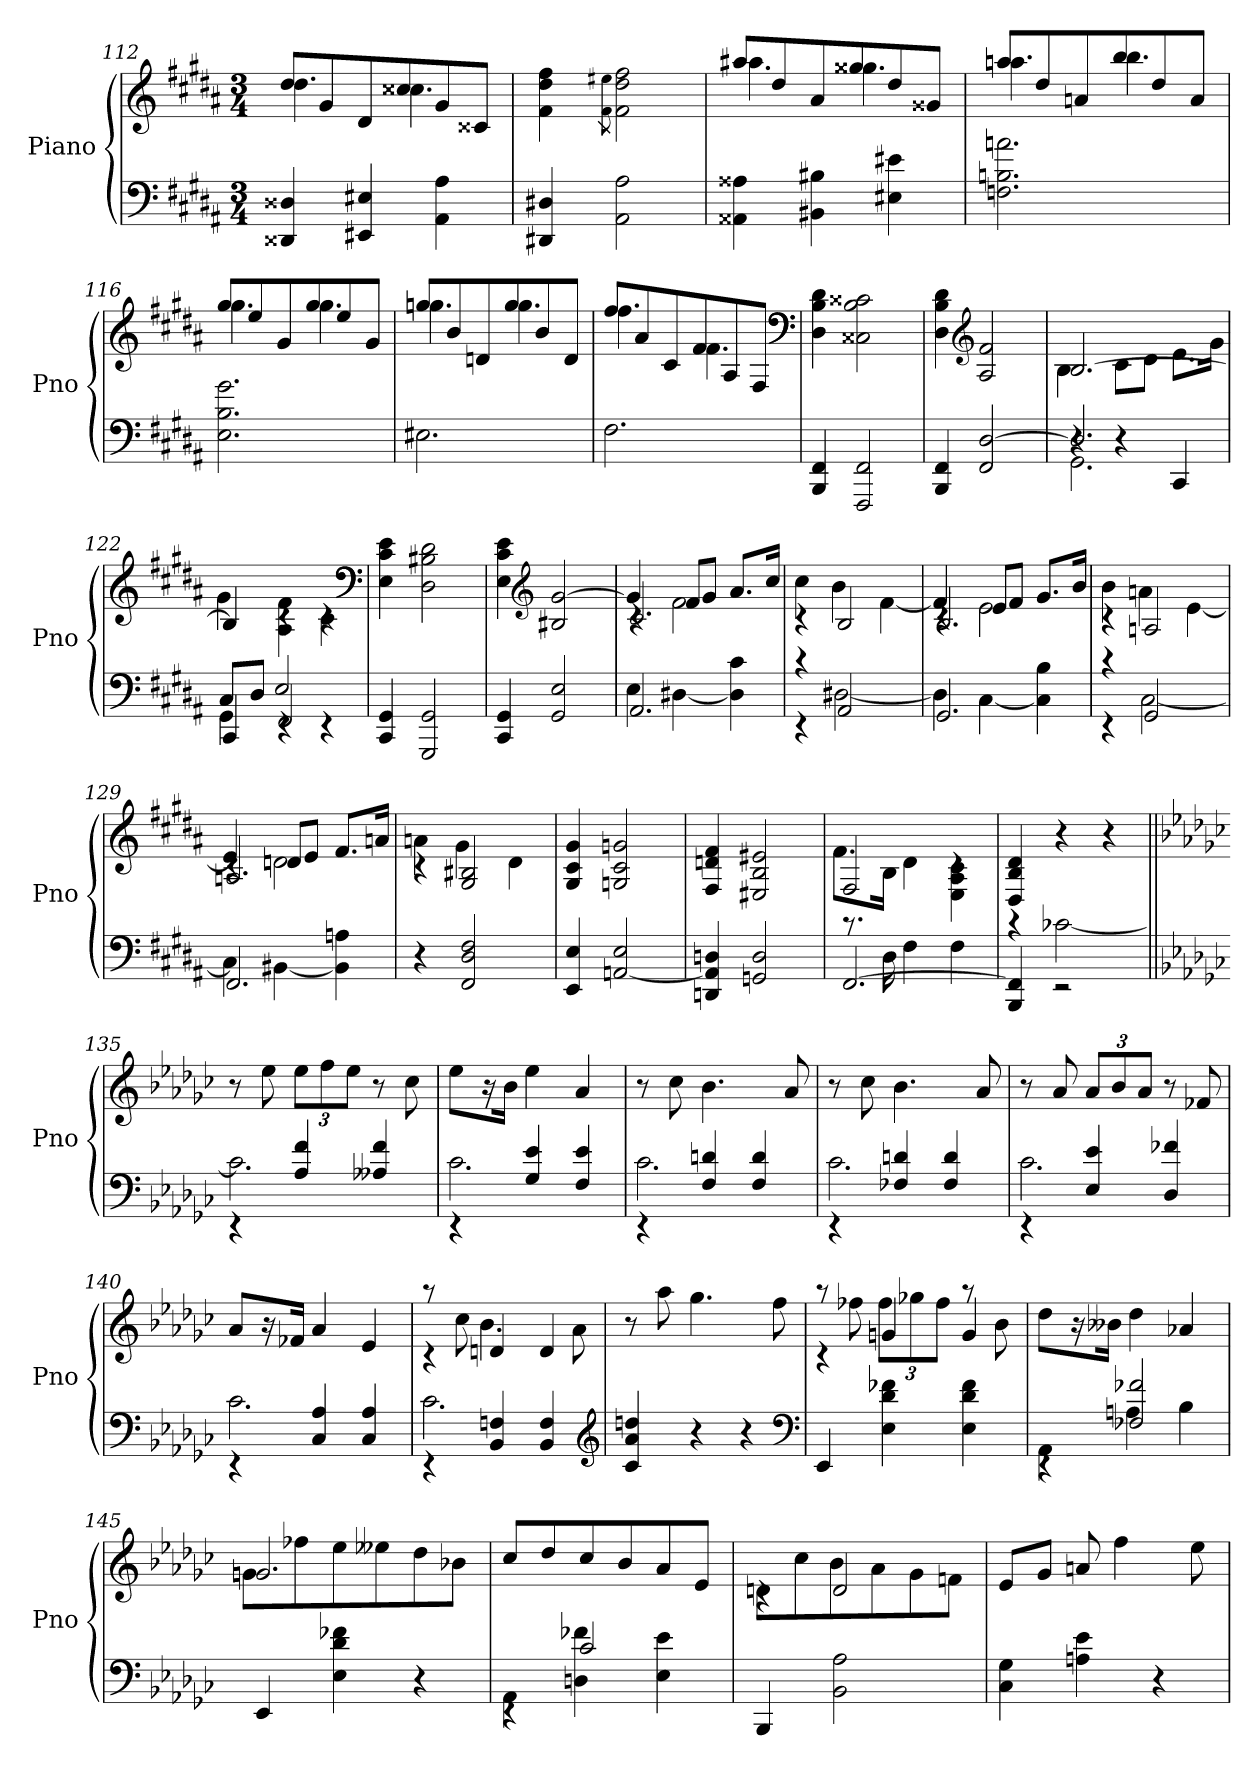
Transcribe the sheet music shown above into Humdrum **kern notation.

**kern	**kern
*part1	*part1
*staff2	*staff1
*I"Piano	*
*I'Pno	*
*clefF4	*clefG2
*k[f#c#g#d#a#]	*k[f#c#g#d#a#]
*M3/4	*M3/4
=112	=112
*	*^
4DD##X 4D##X	8dd#L	4.dd#
.	8g#	.
4EE#X 4E#X	8d#	.
.	8cc##X	4.cc##X
4AA# 4A#	8g#	.
.	8c##XJ	.
*	*v	*v
=113	=113
4DD#X 4D#X	4f# 4dd# 4ff#
.	8qf# 8qee#X
2AA# 2A#	2f#] 2dd# 2ff#
=114	=114
*	*^
4AA##X 4A##X	8aa#XL	4.aa#
.	8dd#	.
4BB#X 4B#X	8a#	.
.	8gg##X	4.gg##X
4E#X 4e#X	8dd#	.
.	8g##XJ	.
=115	=115	=115
2.Fn 2.Bn 2.an	8aanL	4.aan
.	8dd#	.
.	8an	.
.	8bb	4.bb
.	8dd#	.
.	8aJ	.
=116	=116	=116
2.E 2.B 2.g#	8gg#L	4.gg#
.	8ee	.
.	8g#	.
.	8gg#	4.gg#
.	8ee	.
.	8g#J	.
=117	=117	=117
2.E#X	8ggnL	4.ggn
.	8b	.
.	8dn	.
.	8gg	4.gg
.	8b	.
.	8dJ	.
=118	=118	=118
2.F#	8ff#L	4.ff#
.	8a#	.
.	8c#	.
.	8f#	4.f#
.	8A#	.
.	8F#J	.
*	*v	*v
*	*clefF4
=119	=119
4BBB 4FF#	4D# 4B 4d#
2FFF# 2FF#	2C##X 2B 2c##X
=120	=120
4BBB 4FF#	4D# 4B 4d#
*	*clefG2
2FF# [2D#	2A# 2f#
=121	=121
*^	*^
*	*^	*	*
4r	2.GG#	2.D#]	[2.B	4B
4r	.	.	.	8c#L
.	.	.	.	8d#J
4CC#	.	.	.	8.eL
.	.	.	.	16g#Jk
=122	=122	=122	=122	=122
4CC#	4GG#	8C#L	4B]	4g#
.	.	8D#J	.	.
2FF#	4rEE	2E	4rc	4A# 4f#
.	4rEE	.	4rc	4c#
*v	*v	*v	*	*
*	*v	*v
*	*clefF4
=123	=123
4CC# 4GG#	4E 4c# 4e
2GGG# 2GG#	2D# 2B#X 2d#
=124	=124
4CC# 4GG#	4E 4c# 4e
*	*clefG2
2GG# 2E	2B#X [2g#
=125	=125
*^	*^
*	*	*	*^
2.AA#	4E	2.c#	4rc	4g#]
.	[4D#X	.	2f#	8f#L
.	.	.	.	8g#J
.	4D#] 4c#	.	.	8.a#L
.	.	.	.	16cc#Jk
*	*	*	*v	*v
=126	=126	=126	=126
4rEE	4rc	4rc	4cc#
2AA#	[2D#X	2B	4b
.	.	.	[4f#
=127	=127	=127	=127
*	*	*	*^
2.GG#	4D#]	2.B	4rc	4f#]
.	[4C#	.	2e	8eL
.	.	.	.	8f#J
.	4C#] 4B	.	.	8.g#L
.	.	.	.	16bJk
*	*	*	*v	*v
=128	=128	=128	=128
4rEE	4rc	4rc	4b
2GG#	[2C#	2An	4an
.	.	.	[4e
=129	=129	=129	=129
*	*	*	*^
2.FF#	4C#]	2.An	4rc	4e]
.	[4BB#X	.	2dn	8dnL
.	.	.	.	8eJ
.	4BB#] 4An	.	.	8.f#L
.	.	.	.	16anJk
*v	*v	*	*	*
*	*	*v	*v
=130	=130	=130
4r	4rc	4an
2FF# 2D# 2F#	2G# 2B#X	4g#
.	.	4d#
*	*v	*v
=131	=131
4EE 4E	4G# 4c# 4g#
[2AAn 2E	2Gn 2c# 2gn
=132	=132
4DDn 4AA] 4Dn	4F# 4dn 4f#
2GGn 2D	2E#X 2B 2e#X
=133	=133
*^	*^
[2.FF#	8.rc	2F#	8.f#L
.	16D#	.	16BJk
.	4F#	.	4d#
.	4F#	4rc	4E 4A# 4c#
*	*	*v	*v
=134	=134	=134
4BBB 4FF#]	4rc	4D# 4B 4d#
2rEE	[2c-X	4r
.	.	4r
=135||	=135||	=135||
*k[b-e-a-d-g-c-]	*	*k[b-e-a-d-g-c-]
4rEE	2.c-]	8r
.	.	8ee-
4A- 4f	.	12ee-L
.	.	12ff
.	.	12ee-J
4A--X 4f	.	8r
.	.	8cc-
=136	=136	=136
4rEE	2.c-	8ee-L
.	.	16r
.	.	16b-Jk
4G- 4e-	.	4ee-
4F 4e-	.	4a-
=137	=137	=137
4rEE	2.c-	8r
.	.	8cc-
4F 4dn	.	4.b-
4F 4d	.	.
.	.	8a-
=138	=138	=138
4rEE	2.c-	8r
.	.	8cc-
4F-X 4dn	.	4.b-
4F- 4d	.	.
.	.	8a-
=139	=139	=139
4rEE	2.c-	8r
.	.	8a-
4E- 4e-	.	12a-L
.	.	12b-
.	.	12a-J
4D- 4f-X	.	8r
.	.	8f-X
=140	=140	=140
4rEE	2.c-	8a-L
.	.	16r
.	.	16f-XJk
4C- 4A-	.	4a-
4C- 4A-	.	4e-
=141	=141	=141
*	*	*^
4rEE	2.c-	4rc	8raa
.	.	.	8cc-
4BB- 4Fn	.	4dn	4.b-
4BB- 4F	.	4d	.
.	.	.	8a-
*v	*v	*	*
*	*v	*v
*clefG2	*
=142	=142
4c- 4a- 4ddn	8r
.	8aa-
4r	4.gg-
4r	.
.	8ff
*clefF4	*
=143	=143
*	*^
4EE-	4rc	8raa
.	.	8ff-X
4E- 4d- 4f-X	4gn	12ff-L
.	.	12gg-X
.	.	12ff-J
4E- 4d- 4f-	4g	8raa
.	.	8b-
*	*v	*v
=144	=144
*^	*
4rEE	4AA-	8dd-L
.	.	16r
.	.	16b--XJk
2F-X 2f-X	4An	4dd-
.	4B-	4a-X
*v	*v	*
=145	=145
*	*^
4EE-	2.gn	8gnL
.	.	8ff-X
4E- 4d- 4f-X	.	8ee-
.	.	8ee--X
4r	.	8dd-
.	.	8b-XJ
*	*v	*v
=146	=146
*^	*
4rEE	4AA-	8cc-L
.	.	8dd-
2c-	4Dn 4f-X	8cc-
.	.	8b-
.	4E- 4e-	8a-
.	.	8e-J
*v	*v	*
=147	=147
*	*^
4BBB-	4rc	8dnL
.	.	8cc-
2BB- 2A-	2d	8b-
.	.	8a-
.	.	8g-
.	.	8fnJ
*	*v	*v
=148	=148
4C- 4G-	8e-L
.	8g-J
4An 4e-	8an
.	4ff
4r	.
.	8ee-
=	=
*-	*-
